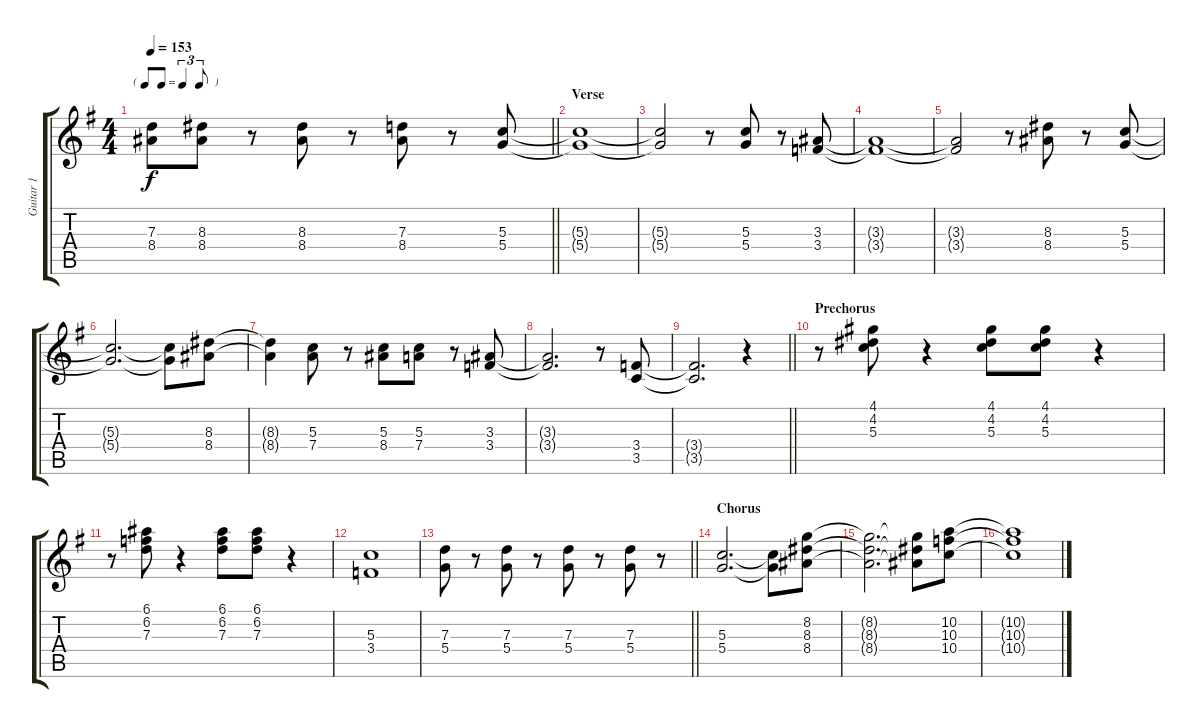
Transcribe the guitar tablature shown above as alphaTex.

\track ("Guitar 1" "Guitar 1") {instrument overdrivenguitar}
\staff {score tabs}
\tuning (E4 B3 G3 D3 A2 E2) {hide}
\ts (4 4)
\tf triplet8th
\tempo 153
\clef g2
\barLineRight lightlight
\ks g
(7.3 8.4).8{dy f} (8.3 8.4).8 r.8 (8.3 8.4).8 r.8 (7.3 8.4).8 r.8 (5.3 5.4).8 |
\section ("" "Verse")
(5.3{t} 5.4{t}).1 |
(5.3{t} 5.4{t}).2 r.8 (5.3 5.4).8 r.8 (3.3 3.4).8 |
(3.3{t} 3.4{t}).1 |
(3.3{t} 3.4{t}).2 r.8 (8.3 8.4).8 r.8 (5.3 5.4).8 |
(5.3{t} 5.4{t}).2{d} (5.3{t} 5.4{t}).8 (8.3 8.4).8 |
(8.3{t} 8.4{t}).4 (5.3 7.4).8 r.8 (5.3 8.4).8 (5.3 7.4).8 r.8 (3.3 3.4).8 |
(3.3{t} 3.4{t}).2{d} r.8 (3.4 3.5).8 |
\barLineRight lightlight
(3.4{t} 3.5{t}).2{d} r.4 |
\section ("" "Prechorus")
r.8 (4.1 4.2 5.3).8 r.4 (4.1 4.2 5.3).8 (4.1 4.2 5.3).8 r.4 |
r.8 (6.1 6.2 7.3).8 r.4 (6.1 6.2 7.3).8 (6.1 6.2 7.3).8 r.4 |
(5.3 3.4).1 |
\barLineRight lightlight
(7.3 5.4).8 r.8 (7.3 5.4).8 r.8 (7.3 5.4).8 r.8 (7.3 5.4).8 r.8 |
\section ("" "Chorus")
(5.3 5.4).2{d} (5.3{t} 5.4{t}).8 (8.2 8.3 8.4).8 |
(8.2{t} 8.3{t} 8.4{t}).2{d} (8.2{t} 8.3{t} 8.4{t}).8 (10.2 10.3 10.4).8 |
(10.2{t} 10.3{t} 10.4{t}).1
